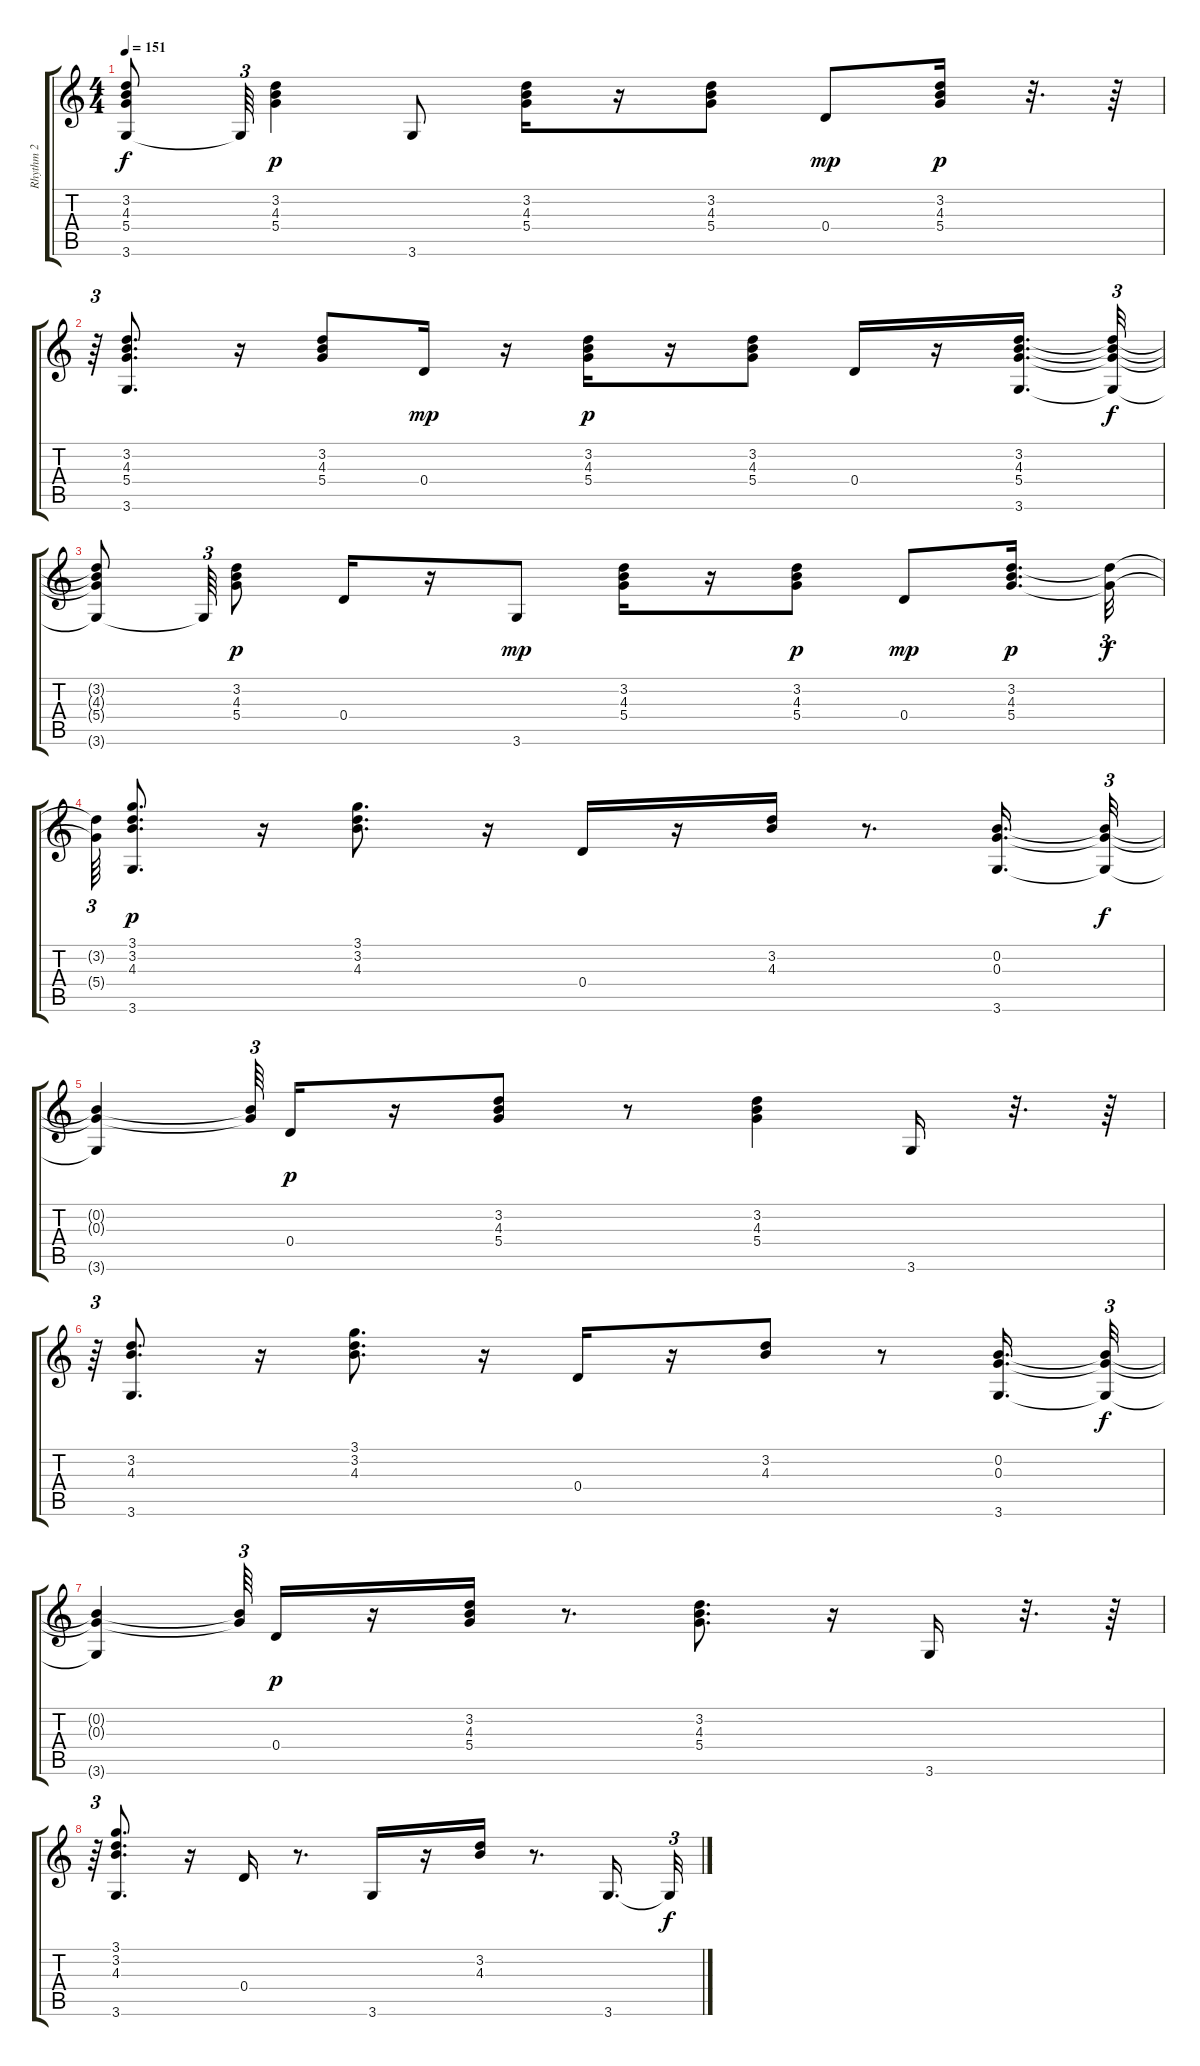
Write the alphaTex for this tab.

\track ("Rhythm 2" "Rhythm 2") {instrument distortionguitar}
\staff {score tabs}
\tuning (E4 B3 G3 D3 A2 E2) {hide}
\ts (4 4)
\tempo 151
\clef g2
\ks c
(3.2{t} 4.3{t} 5.4{t} 3.6{t}).8{dy f} 3.6{t}.64{tu (3 2)} (3.2 4.3 5.4).4{dy p} 3.6.8 (3.2 4.3 5.4).16 r.16 (3.2 4.3 5.4).8 0.4.8{dy mp} (3.2 4.3 5.4).16{dy p} r.32{d} r.64 |
r.64{tu (3 2)} (3.2 4.3 5.4 3.6).8{d} r.16 (3.2 4.3 5.4).8 0.4.16{dy mp} r.16 (3.2 4.3 5.4).16{dy p} r.16 (3.2 4.3 5.4).8 0.4.16 r.16 (3.2 4.3 5.4 3.6).16{d} (3.2{t} 4.3{t} 5.4{t} 3.6{t}).32{tu (3 2) dy f} |
(3.2{t} 4.3{t} 5.4{t} 3.6{t}).8 3.6{t}.64{tu (3 2)} (3.2 4.3 5.4).8{dy p} 0.4.16 r.16 3.6.8{dy mp} (3.2 4.3 5.4).16 r.16 (3.2 4.3 5.4).8{dy p} 0.4.8{dy mp} (3.2 4.3 5.4).16{d dy p} (3.2{t} 5.4{t}).32{tu (3 2) dy f} |
(3.2{t} 5.4{t}).64{tu (3 2)} (3.1 3.2 4.3 3.6).8{d dy p} r.16 (3.1 3.2 4.3).8{d} r.16 0.4.16 r.16 (3.2 4.3).16 r.8{d} (0.2 0.3 3.6).16{d} (0.2{t} 0.3{t} 3.6{t}).32{tu (3 2) dy f} |
(0.2{t} 0.3{t} 3.6{t}).4 (0.2{t} 0.3{t}).64{tu (3 2)} 0.4.16{dy p} r.16 (3.2 4.3 5.4).8 r.8 (3.2 4.3 5.4).4 3.6.16 r.32{d} r.64 |
r.64{tu (3 2)} (3.2 4.3 3.6).8{d} r.16 (3.1 3.2 4.3).8{d} r.16 0.4.16 r.16 (3.2 4.3).8 r.8 (0.2 0.3 3.6).16{d} (0.2{t} 0.3{t} 3.6{t}).32{tu (3 2) dy f} |
(0.2{t} 0.3{t} 3.6{t}).4 (0.2{t} 0.3{t}).64{tu (3 2)} 0.4.16{dy p} r.16 (3.2 4.3 5.4).16 r.8{d} (3.2 4.3 5.4).8{d} r.16 3.6.16 r.32{d} r.64 |
r.64{tu (3 2)} (3.1 3.2 4.3 3.6).8{d} r.16 0.4.16 r.8{d} 3.6.16 r.16 (3.2 4.3).16 r.8{d} 3.6.16{d} 3.6{t}.32{tu (3 2) dy f}
